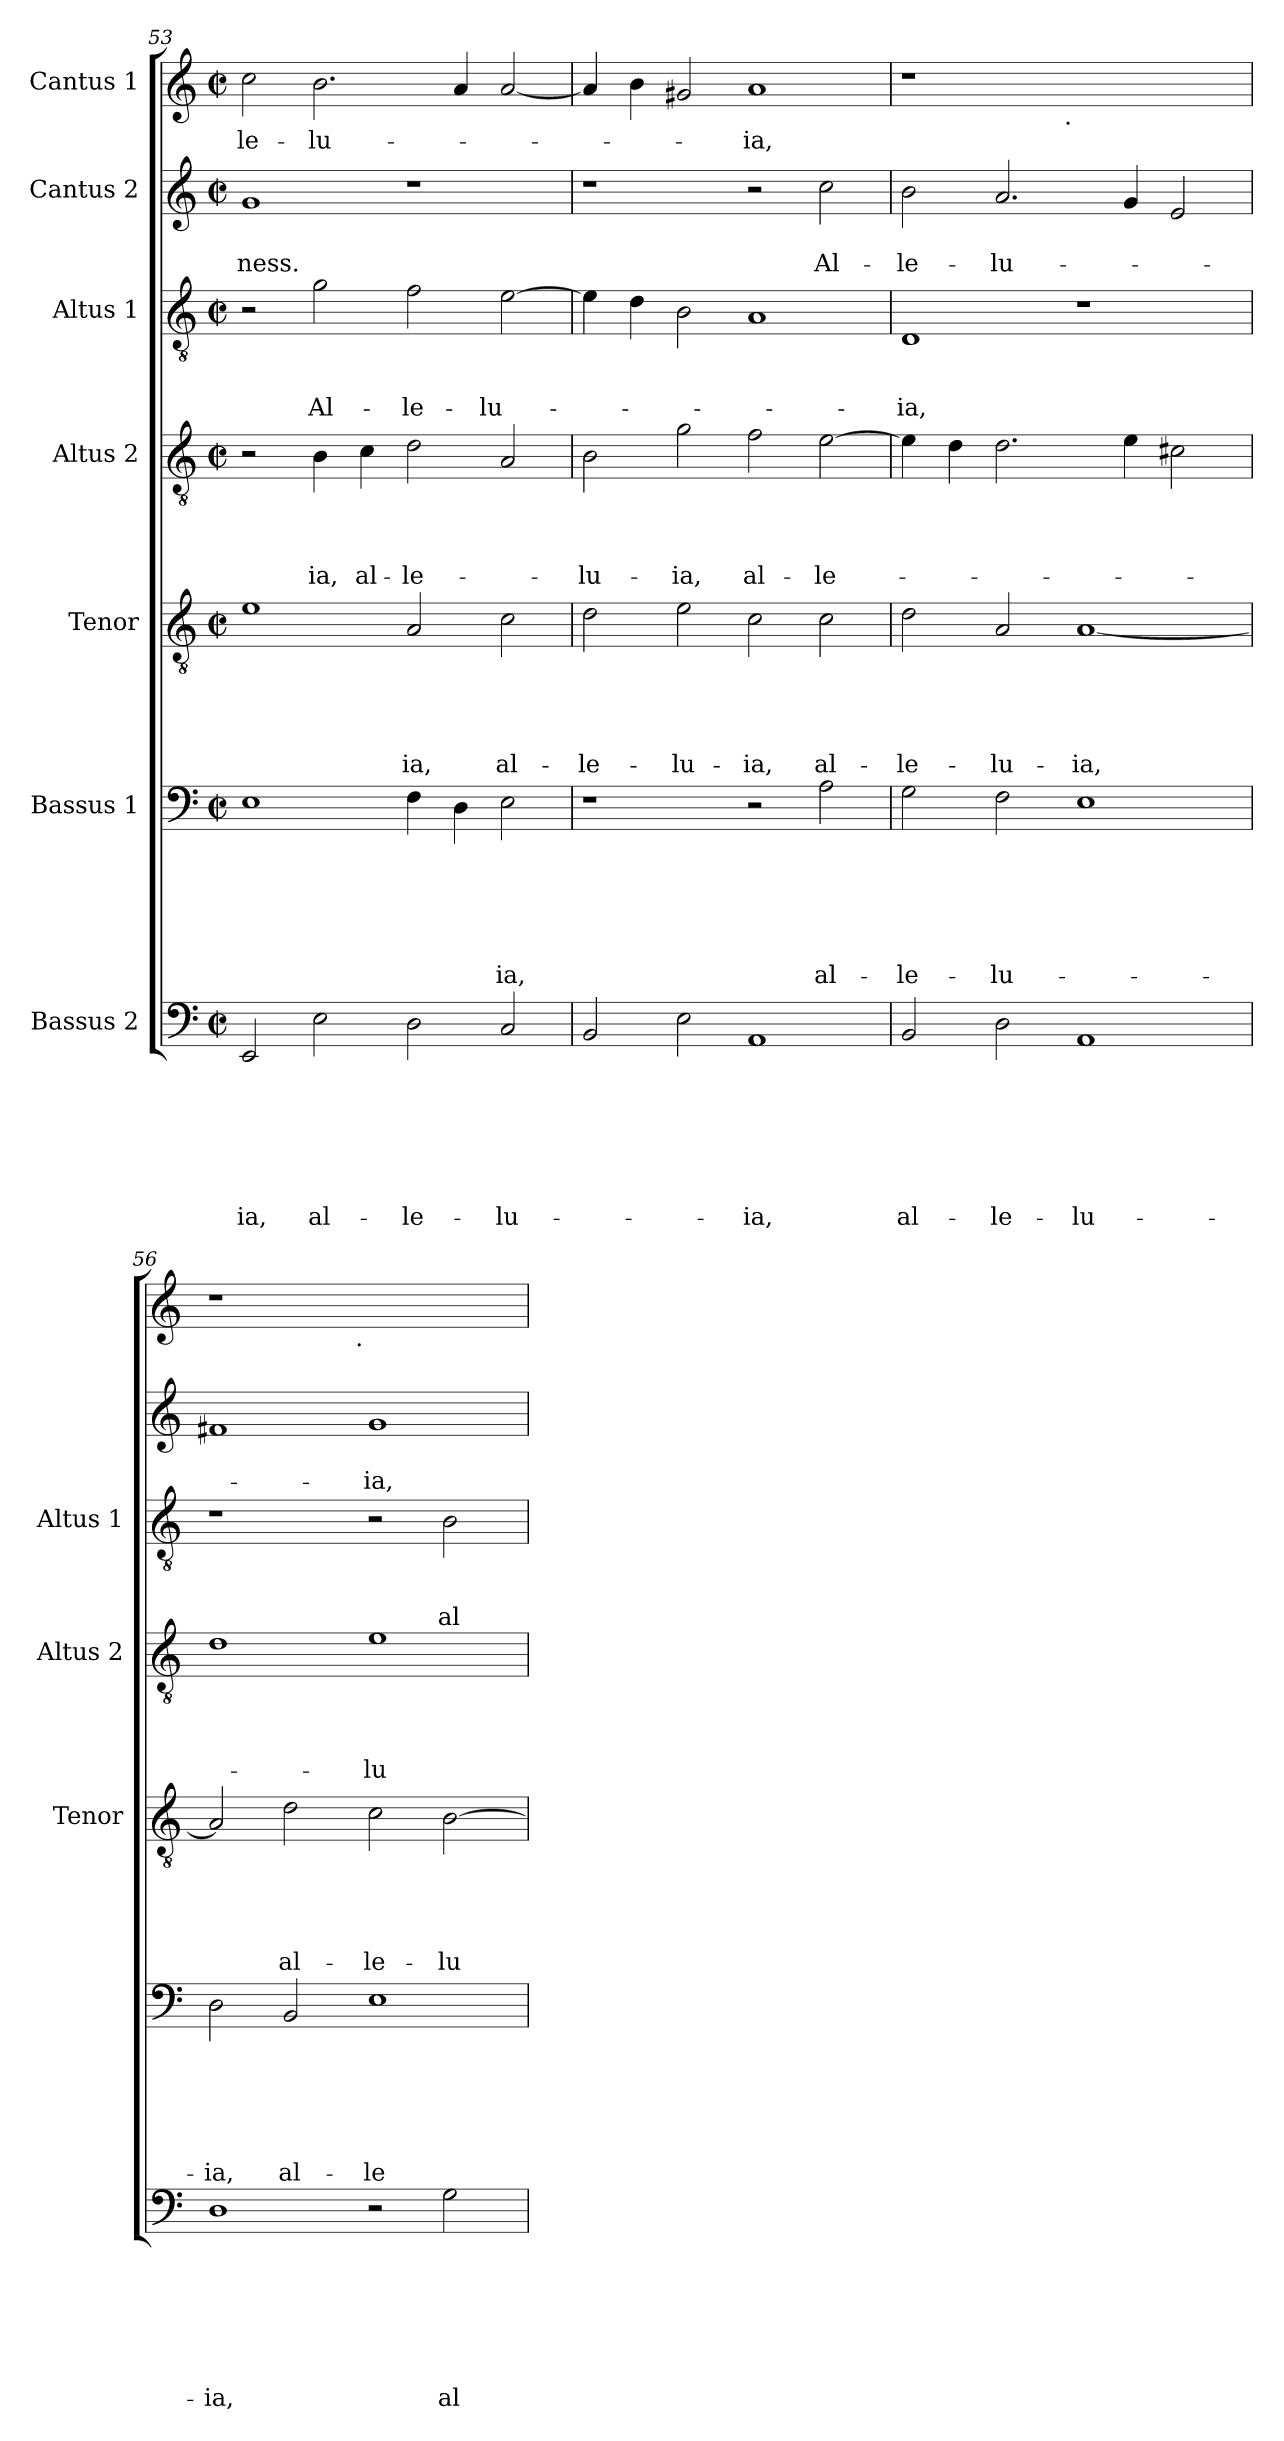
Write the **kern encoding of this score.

**kern	**text	**text	**text	**text	**text	**text	**text	**kern	**text	**text	**text	**text	**text	**text	**kern	**text	**text	**text	**text	**text	**kern	**text	**text	**text	**text	**kern	**text	**text	**text	**kern	**text	**text	**kern	**text
*part7	*part7	*part7	*part7	*part7	*part7	*part7	*part7	*part6	*part6	*part6	*part6	*part6	*part6	*part6	*part5	*part5	*part5	*part5	*part5	*part5	*part4	*part4	*part4	*part4	*part4	*part3	*part3	*part3	*part3	*part2	*part2	*part2	*part1	*part1
*staff7	*staff7	*staff7	*staff7	*staff7	*staff7	*staff7	*staff7	*staff6	*staff6	*staff6	*staff6	*staff6	*staff6	*staff6	*staff5	*staff5	*staff5	*staff5	*staff5	*staff5	*staff4	*staff4	*staff4	*staff4	*staff4	*staff3	*staff3	*staff3	*staff3	*staff2	*staff2	*staff2	*staff1	*staff1
*I"Bassus 2	*	*	*	*	*	*	*	*I"Bassus 1	*	*	*	*	*	*	*I"Tenor	*	*	*	*	*	*I"Altus 2	*	*	*	*	*I"Altus 1	*	*	*	*I"Cantus 2	*	*	*I"Cantus 1	*
*	*	*	*	*	*	*	*	*	*	*	*	*	*	*	*I'Tenor	*	*	*	*	*	*I'Altus 2	*	*	*	*	*I'Altus 1	*	*	*	*	*	*	*	*
*clefF4	*	*	*	*	*	*	*	*clefF4	*	*	*	*	*	*	*clefGv2	*	*	*	*	*	*clefGv2	*	*	*	*	*clefGv2	*	*	*	*clefG2	*	*	*clefG2	*
*k[]	*	*	*	*	*	*	*	*k[]	*	*	*	*	*	*	*k[]	*	*	*	*	*	*k[]	*	*	*	*	*k[]	*	*	*	*k[]	*	*	*k[]	*
*C:	*	*	*	*	*	*	*	*C:	*	*	*	*	*	*	*C:	*	*	*	*	*	*C:	*	*	*	*	*C:	*	*	*	*C:	*	*	*C:	*
*M2/2	*	*	*	*	*	*	*	*M2/2	*	*	*	*	*	*	*M2/2	*	*	*	*	*	*M2/2	*	*	*	*	*M2/2	*	*	*	*M2/2	*	*	*M2/2	*
*met(c|)	*	*	*	*	*	*	*	*met(c|)	*	*	*	*	*	*	*met(c|)	*	*	*	*	*	*met(c|)	*	*	*	*	*met(c|)	*	*	*	*met(c|)	*	*	*met(c|)	*
=53	=53	=53	=53	=53	=53	=53	=53	=53	=53	=53	=53	=53	=53	=53	=53	=53	=53	=53	=53	=53	=53	=53	=53	=53	=53	=53	=53	=53	=53	=53	=53	=53	=53	=53
!	!	!	!	!	!	!	!LO:LY:b	!	!	!	!	!	!	!	!	!	!	!	!	!	!	!	!	!	!	!	!	!	!	!	!	!LO:LY:b	!	!LO:LY:b
2EE/	.	.	.	.	.	.	-ia,	1E	.	.	.	.	.	.	1e	.	.	.	.	.	2r	.	.	.	.	2r	.	.	.	1g	.	-ness.	2cc\	-le-
!	!	!	!	!	!	!	!LO:LY:b	!	!	!	!	!	!	!	!	!	!	!	!	!	!	!	!	!	!LO:LY:b	!	!	!	!LO:LY:b	!	!	!	!	!LO:LY:b
2E\	.	.	.	.	.	.	al-	.	.	.	.	.	.	.	.	.	.	.	.	.	4B\	.	.	.	-ia,	2g\	.	.	Al-	.	.	.	2.b\	-lu-
!	!	!	!	!	!	!	!	!	!	!	!	!	!	!	!	!	!	!	!	!	!	!	!	!	!LO:LY:b	!	!	!	!	!	!	!	!	!
.	.	.	.	.	.	.	.	.	.	.	.	.	.	.	.	.	.	.	.	.	4c\	.	.	.	al-	.	.	.	.	.	.	.	.	.
!	!	!	!	!	!	!	!LO:LY:b	!	!	!	!	!	!	!	!	!	!	!	!	!LO:LY:b	!	!	!	!	!LO:LY:b	!	!	!	!LO:LY:b	!	!	!	!	!
2D\	.	.	.	.	.	.	-le-	4F\	.	.	.	.	.	.	2A/	.	.	.	.	-ia,	2d\	.	.	.	-le-	2f\	.	.	-le-	1r	.	.	.	.
.	.	.	.	.	.	.	.	4D\	.	.	.	.	.	.	.	.	.	.	.	.	.	.	.	.	.	.	.	.	.	.	.	.	4a/	.
!	!	!	!	!	!	!	!LO:LY:b	!	!	!	!	!	!	!LO:LY:b	!	!	!	!	!	!LO:LY:b	!	!	!	!	!	!	!	!	!LO:LY:b	!	!	!	!	!
2C/	.	.	.	.	.	.	-lu-	2E\	.	.	.	.	.	-ia,	2c\	.	.	.	.	al-	2A/	.	.	.	.	[>2e\	.	.	-lu-	.	.	.	[<2a/	.
=54	=54	=54	=54	=54	=54	=54	=54	=54	=54	=54	=54	=54	=54	=54	=54	=54	=54	=54	=54	=54	=54	=54	=54	=54	=54	=54	=54	=54	=54	=54	=54	=54	=54	=54
!	!	!	!	!	!	!	!	!	!	!	!	!	!	!	!	!	!	!	!	!LO:LY:b	!	!	!	!	!LO:LY:b	!	!	!	!	!	!	!	!	!
2BB/	.	.	.	.	.	.	.	1r	.	.	.	.	.	.	2d\	.	.	.	.	-le-	2B\	.	.	.	-lu-	4e\]	.	.	.	1r	.	.	4a/]	.
.	.	.	.	.	.	.	.	.	.	.	.	.	.	.	.	.	.	.	.	.	.	.	.	.	.	4d\	.	.	.	.	.	.	4b\	.
!	!	!	!	!	!	!	!	!	!	!	!	!	!	!	!	!	!	!	!	!LO:LY:b	!	!	!	!	!LO:LY:b	!	!	!	!	!	!	!	!	!
2E\	.	.	.	.	.	.	.	.	.	.	.	.	.	.	2e\	.	.	.	.	-lu-	2g\	.	.	.	-ia,	2B\	.	.	.	.	.	.	2g#X/	.
!	!	!	!	!	!	!	!LO:LY:b	!	!	!	!	!	!	!	!	!	!	!	!	!LO:LY:b	!	!	!	!	!LO:LY:b	!	!	!	!	!	!	!	!	!LO:LY:b
1AA	.	.	.	.	.	.	-ia,	2r	.	.	.	.	.	.	2c\	.	.	.	.	-ia,	2f\	.	.	.	al-	1A	.	.	.	2r	.	.	1a	-ia,
!	!	!	!	!	!	!	!	!	!	!	!	!	!	!LO:LY:b	!	!	!	!	!	!LO:LY:b	!	!	!	!	!LO:LY:b	!	!	!	!	!	!	!LO:LY:b	!	!
.	.	.	.	.	.	.	.	2A\	.	.	.	.	.	al-	2c\	.	.	.	.	al-	[>2e\	.	.	.	-le-	.	.	.	.	2cc\	.	Al-	.	.
=55	=55	=55	=55	=55	=55	=55	=55	=55	=55	=55	=55	=55	=55	=55	=55	=55	=55	=55	=55	=55	=55	=55	=55	=55	=55	=55	=55	=55	=55	=55	=55	=55	=55	=55
!	!	!	!	!	!	!	!LO:LY:b	!	!	!	!	!	!	!LO:LY:b	!	!	!	!	!	!LO:LY:b	!	!	!	!	!	!	!	!	!LO:LY:b	!	!	!LO:LY:b	!	!
*	*	*	*	*	*	*	*	*	*	*	*	*	*	*	*	*	*	*	*	*	*	*	*	*	*	*	*	*	*	*	*	*	*^	*
2BB/	.	.	.	.	.	.	al-	2G\	.	.	.	.	.	-le-	2d\	.	.	.	.	-le-	4e\]	.	.	.	.	1D	.	.	-ia,	2b\	.	-le-	1r	2ryy	.
.	.	.	.	.	.	.	.	.	.	.	.	.	.	.	.	.	.	.	.	.	4d\	.	.	.	.	.	.	.	.	.	.	.	.	.	.
!	!	!	!	!	!	!	!LO:LY:b	!	!	!	!	!	!	!LO:LY:b	!	!	!	!	!	!LO:LY:b	!	!	!	!	!	!	!	!	!	!	!	!LO:LY:b	!	!	!
2D\	.	.	.	.	.	.	-le-	2F\	.	.	.	.	.	-lu-	2A/	.	.	.	.	-lu-	2.d\	.	.	.	.	.	.	.	.	2.a/	.	-lu-	.	4...ryy	.
!	!	!	!	!	!	!	!	!	!	!	!	!	!	!	!	!	!	!	!	!	!	!	!	!	!	!	!	!	!	!	!	!	!	!LO:TX:b:t=.	!
.	.	.	.	.	.	.	.	.	.	.	.	.	.	.	.	.	.	.	.	.	.	.	.	.	.	.	.	.	.	.	.	.	.	1ryy	.
!	!	!	!	!	!	!	!LO:LY:b	!	!	!	!	!	!	!	!	!	!	!	!	!LO:LY:b	!	!	!	!	!	!	!	!	!	!	!	!	!	!	!
1AA	.	.	.	.	.	.	-lu-	1E	.	.	.	.	.	.	[<1A	.	.	.	.	-ia,	.	.	.	.	.	1r	.	.	.	.	.	.	1ryy	.	.
.	.	.	.	.	.	.	.	.	.	.	.	.	.	.	.	.	.	.	.	.	4e\	.	.	.	.	.	.	.	.	4g/	.	.	.	.	.
.	.	.	.	.	.	.	.	.	.	.	.	.	.	.	.	.	.	.	.	.	2c#X\	.	.	.	.	.	.	.	.	2e/	.	.	.	.	.
.	.	.	.	.	.	.	.	.	.	.	.	.	.	.	.	.	.	.	.	.	.	.	.	.	.	.	.	.	.	.	.	.	.	32ryy	.
!!LO:LB:g=z	!!
=56	=56	=56	=56	=56	=56	=56	=56	=56	=56	=56	=56	=56	=56	=56	=56	=56	=56	=56	=56	=56	=56	=56	=56	=56	=56	=56	=56	=56	=56	=56	=56	=56	=56	=56	=56
!	!	!	!	!	!	!	!LO:LY:b	!	!	!	!	!	!	!LO:LY:b	!	!	!	!	!	!	!	!	!	!	!	!	!	!	!	!	!	!	!	!	!
1D	.	.	.	.	.	.	-ia,	2D\	.	.	.	.	.	-ia,	2A/]	.	.	.	.	.	1d	.	.	.	.	1r	.	.	.	1f#X	.	.	1r	2ryy	.
!	!	!	!	!	!	!	!	!	!	!	!	!	!	!LO:LY:b	!	!	!	!	!	!LO:LY:b	!	!	!	!	!	!	!	!	!	!	!	!	!	!	!
.	.	.	.	.	.	.	.	2BB/	.	.	.	.	.	al-	2d\	.	.	.	.	al-	.	.	.	.	.	.	.	.	.	.	.	.	.	4...ryy	.
!	!	!	!	!	!	!	!	!	!	!	!	!	!	!	!	!	!	!	!	!	!	!	!	!	!	!	!	!	!	!	!	!	!	!LO:TX:b:t=.	!
.	.	.	.	.	.	.	.	.	.	.	.	.	.	.	.	.	.	.	.	.	.	.	.	.	.	.	.	.	.	.	.	.	.	1ryy	.
!	!	!	!	!	!	!	!	!	!	!	!	!	!	!LO:LY:b	!	!	!	!	!	!LO:LY:b	!	!	!	!	!LO:LY:b	!	!	!	!	!	!	!LO:LY:b	!	!	!
2r	.	.	.	.	.	.	.	1E	.	.	.	.	.	-le-	2c\	.	.	.	.	-le-	1e	.	.	.	-lu-	2r	.	.	.	1g	.	-ia,	1ryy	.	.
!	!	!	!	!	!	!	!LO:LY:b	!	!	!	!	!	!	!	!	!	!	!	!	!LO:LY:b	!	!	!	!	!	!	!	!	!LO:LY:b	!	!	!	!	!	!
2G\	.	.	.	.	.	.	al-	.	.	.	.	.	.	.	[>2B\	.	.	.	.	-lu-	.	.	.	.	.	2B\	.	.	al-	.	.	.	.	.	.
.	.	.	.	.	.	.	.	.	.	.	.	.	.	.	.	.	.	.	.	.	.	.	.	.	.	.	.	.	.	.	.	.	.	32ryy	.
*	*	*	*	*	*	*	*	*	*	*	*	*	*	*	*	*	*	*	*	*	*	*	*	*	*	*	*	*	*	*	*	*	*v	*v	*
=	=	=	=	=	=	=	=	=	=	=	=	=	=	=	=	=	=	=	=	=	=	=	=	=	=	=	=	=	=	=	=	=	=	=
*-	*-	*-	*-	*-	*-	*-	*-	*-	*-	*-	*-	*-	*-	*-	*-	*-	*-	*-	*-	*-	*-	*-	*-	*-	*-	*-	*-	*-	*-	*-	*-	*-	*-	*-
